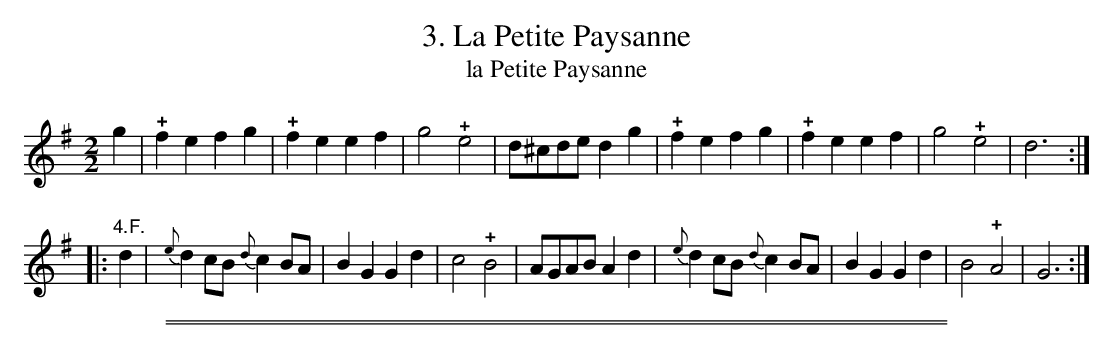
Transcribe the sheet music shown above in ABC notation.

X:1
T: 3. La Petite Paysanne
T: la Petite Paysanne
M: 2/2
L: 1/8
K: G
g2 |\
!+!f2e2 f2g2 | !+!f2e2 e2f2 | g4 !+!e4 | d^cde d2g2 |\
!+!f2e2 f2g2 | !+!f2e2 e2f2 | g4 !+!e4 | d6 :|
|: "4.F."d2 |\
{e}d2cB {d}c2BA | B2G2 G2d2 | c4 !+!B4 | AGAB A2d2 |\
{e}d2cB {d}c2BA | B2G2 G2d2 | B4 !+!A4 | G6 :|
